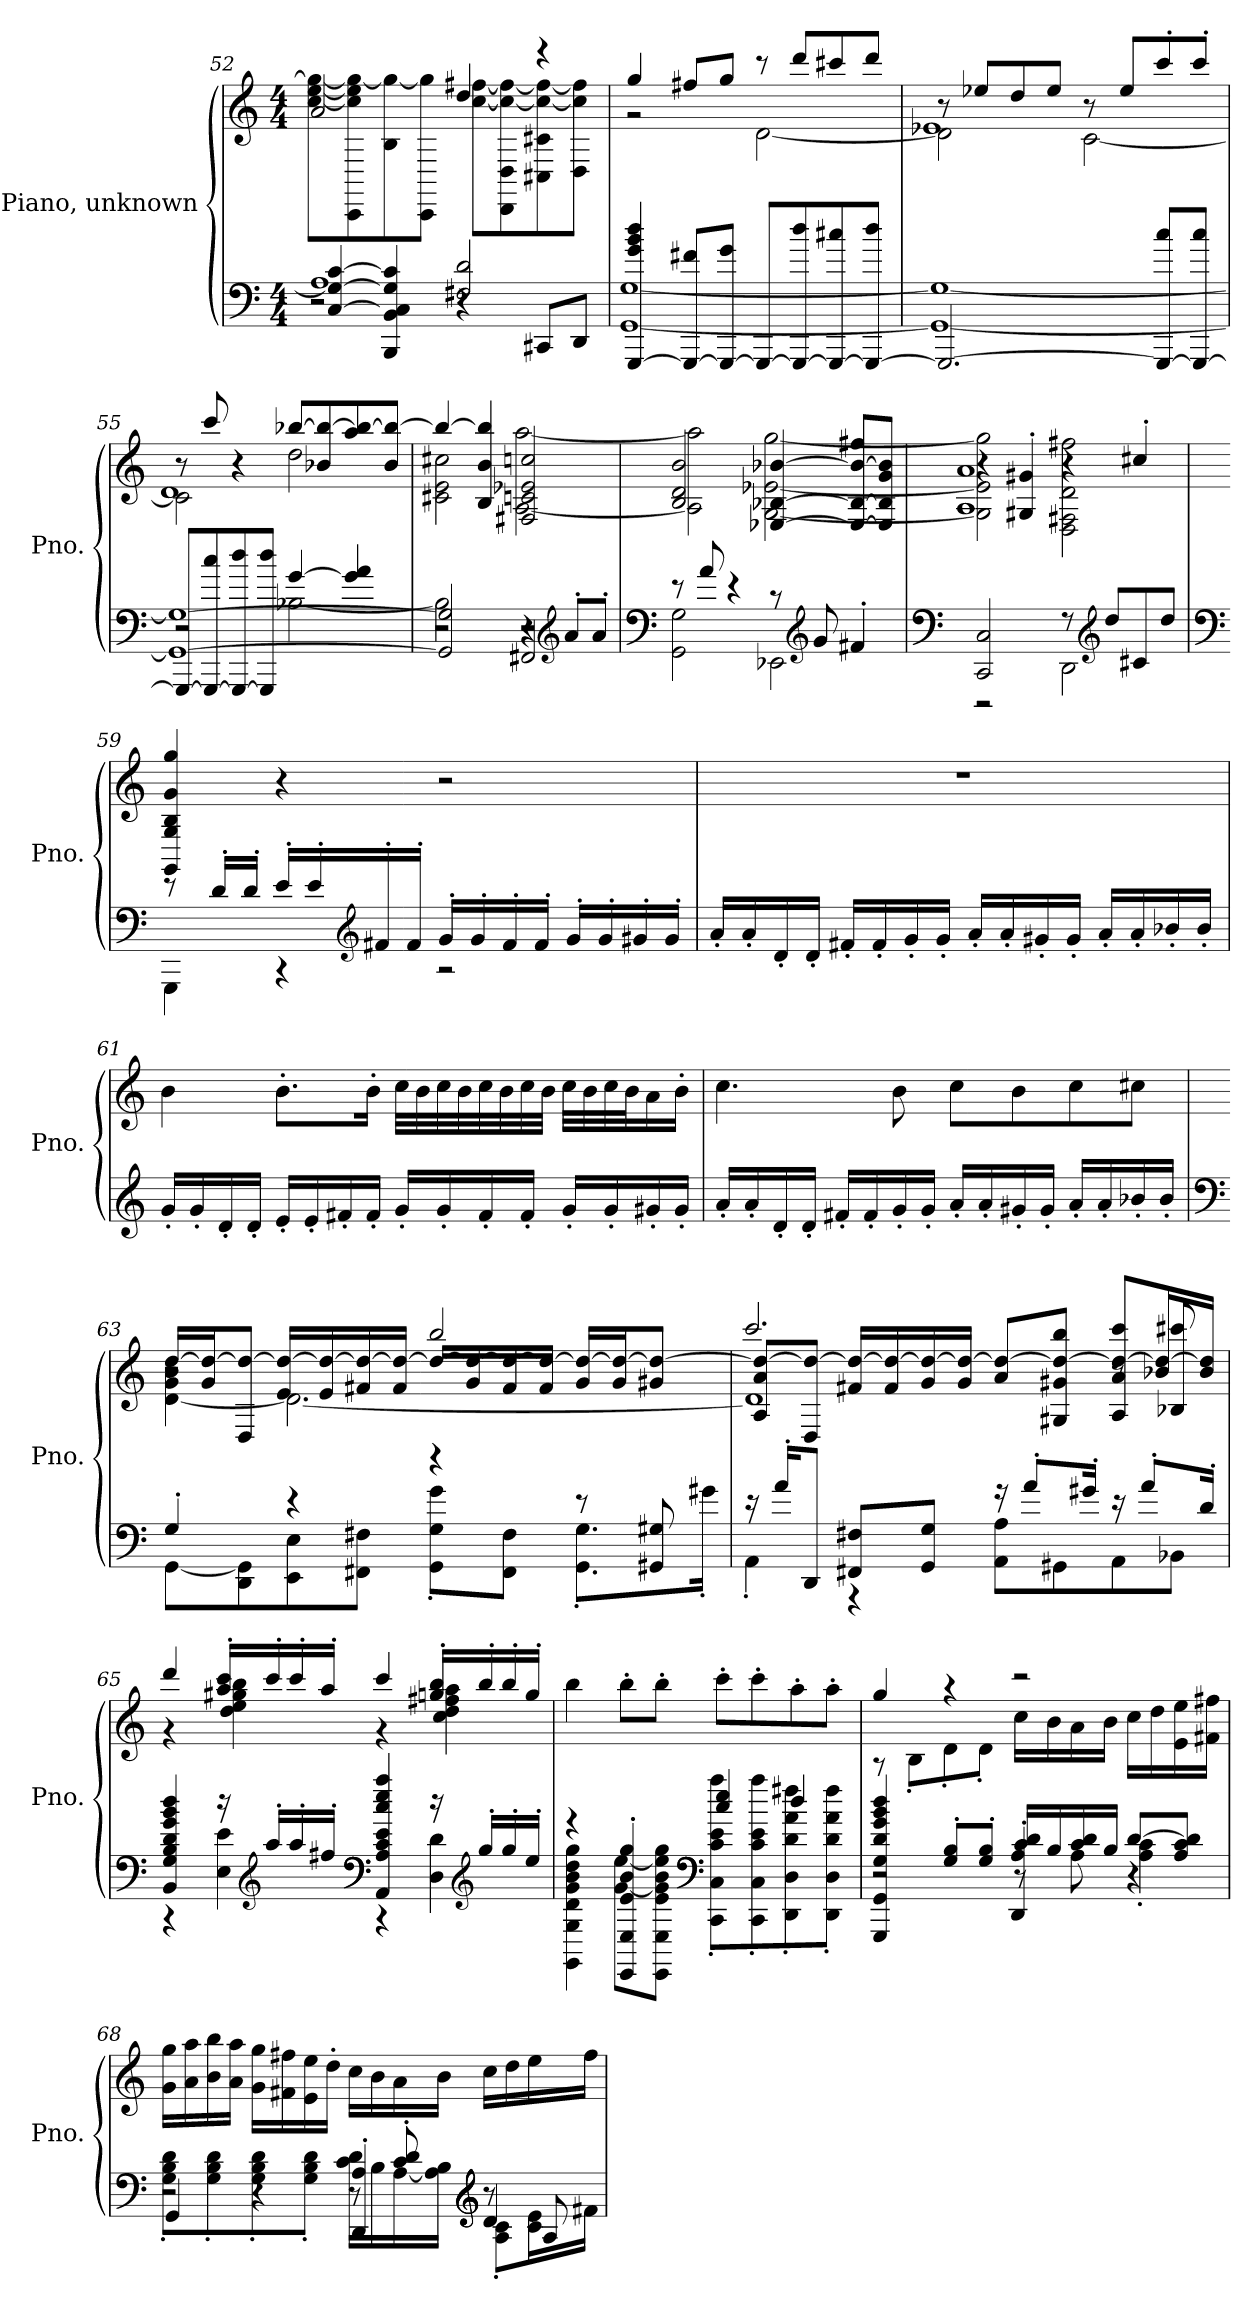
**kern	**kern
*part1	*part1
*staff2	*staff1
*I"Piano, unknown	*
*I'Pno.	*
!!LO:LB:g=z
*clefF4	*clefG2
*k[]	*k[]
*M4/4	*M4/4
=52	=52
*^	*^
*	*^	*	*
2r	1A	[4C/ 4G/_ [4c/	2a/	[8cc\ [8ee\ 8gg\_L
.	.	.	.	8CC\ 8cc\] 8ee\] 8gg\_
.	.	4BBB/ 4BB/ 4C/] 4G/] 4c/]	.	8B\ 8gg\_
.	.	.	.	8CC\ 8gg\]J
2F#X/ 2d/	.	4r	4dd/	[8cc\ [8ff#X\L
.	.	.	.	8DD\ 8D\ 8cc\_ 8ff#\_
.	.	8CC#X/L	4r	8C#X\ 8c#X\ 8cc\_ 8ff#\_
.	.	8DD/J	.	8D\ 8cc\] 8ff#\]J
*	*v	*v	*	*
=53	=53	=53	=53
[4GGG/ 4g/ 4b/ 4dd/	[1GG [1G	4gg/	2r
8GGG/_ 8f#X/L	.	8ff#X/L	.
8GGG/_ 8g/J	.	8gg/J	.
8GGG/L_	.	8r	[2d\
8GGG/_ 8dd/	.	8ddd/L	.
8GGG/_ 8cc#X/	.	8ccc#X/	.
8GGG/_ 8dd/J	.	8ddd/J	.
=54	=54	=54	=54
*	*	*	*^
2.GGG/_	1GG_ 1G_	8r	2d\]	1e-X
.	.	8ee-X/L	.	.
.	.	8dd/	.	.
.	.	8ee-/J	.	.
.	.	8r	[2c\	.
.	.	8ee-/L	.	.
8GGG/_ 8cc/L	.	8ccc'/	.	.
8GGG/_ 8cc/J	.	8ccc'/J	.	.
!!LO:LB:g=z	!!	!!
=55	=55	=55	=55	=55
*	*^	*	*	*
8GGG/L_	2r	1GG_ 1G_	8r	2c\]	1d
8GGG/_ 8cc/	.	.	8ccc/	.	.
8GGG/_ 8dd/	.	.	4r	.	.
8GGG/] 8dd/J	.	.	.	.	.
[4g/	[2B-X\	.	[8bb-X/L	2dd\	.
.	.	.	8b-X/ 8bb-/_	.	.
4g/] 4a/	.	.	8aa/ 8bb-/_	.	.
.	.	.	8b-/ 8bb-/_J	.	.
*	*	*	*	*v	*v
=56	=56	=56	=56	=56
2r	2B-\]	2GG/] 2G/]	4bb-/_	2c#X\ 2e\ 2cc#X\
.	.	.	4B/ 4b/ 4bb-/]	.
4r	2r	2FF#X/	2F#X/ 2cn/ 2e-X/ 2ccn/	[2A\ [2aa\
*clefG2	*	*	*	*
8a'/L	.	.	.	.
8a'/J	.	.	.	.
*v	*v	*v	*	*
=57	=57	=57
*clefF4	*	*
*^	*	*
8r	2GG\ 2G\	2B/ 2d/ 2b/	2A\] 2aa\]
8a/	.	.	.
4r	.	.	.
8r	2EE-X\	[4E-X/ [4B-X/ [4b-X/	[2G\ [2e-X\ [2gg\
*clefG2	*	*	*
8g/	.	.	.
4f#X'/	.	8E-/_ 8B-/_ 8b-/_ 8ff#X/L	.
.	.	8E-/] 8B-/] 8g/ 8b-/]J	.
*	*	*v	*v
!!LO:PB:g=z
=58	=58	=58
*clefF4	*	*
*	*	*^
*	*	*	*^
2CC/ 2C/	2r	4r	2G\] 2e-\] 2gg\]	1A 1a
.	.	4G#X/' 4g#X/'	.	.
8r	2DD\	4r	2D\ 2F#X\ 2d\ 2ff#X\	.
*clefG2	*	*	*	*
8dd/L	.	.	.	.
8c#X/	.	4cc#X'/	.	.
8dd/J	.	.	.	.
*	*	*v	*v	*v
=59	=59	=59
*clefF4	*	*
8r	4GGG\	4GG/ 4G/ 4B/ 4g/ 4gg/
16d'/LL	.	.
16d'/JJ	.	.
16e'/LL	4r	4r
16e'/	.	.
*clefG2	*	*
16f#X'/	.	.
16f#'/JJ	.	.
16g'/LL	2r	2r
16g'/	.	.
16f#'/	.	.
16f#'/JJ	.	.
16g'/LL	.	.
16g'/	.	.
16g#X'/	.	.
16g#'/JJ	.	.
*v	*v	*
!!LO:LB:g=z
=60	=60
16a'/LL	1r
16a'/	.
16d'/	.
16d'/JJ	.
16f#X'/LL	.
16f#'/	.
16g'/	.
16g'/JJ	.
16a'/LL	.
16a'/	.
16g#X'/	.
16g#'/JJ	.
16a'/LL	.
16a'/	.
16b-X'/	.
16b-'/JJ	.
=61	=61
16g'/LL	4b\
16g'/	.
16d'/	.
16d'/JJ	.
16e'/LL	8.b'\L
16e'/	.
16f#X'/	.
16f#'/JJ	16b'\Jk
16g'/LL	32cc\LLL
.	32b\
16g'/	32cc\
.	32b\
16f#'/	32cc\
.	32b\
16f#'/JJ	32cc\
.	32b\JJJ
16g'/LL	32cc\LLL
.	32b\
16g'/	32cc\
.	32b\J
16g#X'/	16a\
16g#'/JJ	16b'\JJ
!!LO:LB:g=z
=62	=62
16a'/LL	4.cc\
16a'/	.
16d'/	.
16d'/JJ	.
16f#X'/LL	.
16f#'/	.
16g'/	8b\
16g'/JJ	.
16a'/LL	8cc\L
16a'/	.
16g#X'/	8b\
16g#'/JJ	.
16a'/LL	8cc\
16a'/	.
16b-X'/	8cc#X\J
16b-'/JJ	.
=63	=63
*clefF4	*
*^	*^
*	*	*	*^
4G'/	[8GG\L	2r	[4d\ 4g\ 4b\	[16dd/LL
.	.	.	.	16g/ 16dd/_J
.	8DD\ 8GG\]	.	.	8D/ 8dd/_J
4r	8EE\ 8E\	.	2.d\_	16e/ 16dd/_LL
.	.	.	.	16e/ 16dd/_
.	8FF#X\ 8F#X\J	.	.	16f#X/ 16dd/_
.	.	.	.	16f#/ 16dd/_JJ
4r	8GG\' 8G\' 8g\'L	2bb/	.	16dd/LL_
.	.	.	.	16g/ 16dd/_
.	8FF#\ 8F#\J	.	.	16f#/ 16dd/_
.	.	.	.	16f#/ 16dd/_JJ
8r	8.GG\' 8.G\'L	.	.	16g/ 16dd/_LL
.	.	.	.	16g/ 16dd/_J
8GG#X/ 8G#X/	.	.	.	8g#X/ 8dd/_J
.	16g#X'\Jk	.	.	.
!!LO:LB:g=z	!!	!!
=64	=64	=64	=64	=64
16r	4AA'\	2.ccc/	1d]	8A/ 8a/ 8dd/_L
16a'/KL	.	.	.	.
8DD/J	.	.	.	8D/ 8dd/_J
8FF#X/ 8F#X/L	4r	.	.	16f#X/ 16dd/_LL
.	.	.	.	16f#/ 16dd/_
8GG/ 8G/J	.	.	.	16g/ 16dd/_
.	.	.	.	16g/ 16dd/_JJ
16r	8AA\ 8A\L	.	.	8a/ 8dd/_L
8a'/L	.	.	.	.
.	8GG#X\	.	.	8G#X/ 8g#X/ 8dd/_ 8bb/J
16g#X'/Jk	.	.	.	.
16r	8AA\	8r	.	8A/ 8a/ 8dd/_ 8ccc/L
8a'/L	.	.	.	.
.	8BB-X\J	8B-X/ 8ccc#X/	.	16b-X/ 16dd/_L
16d'/Jk	.	.	.	16b-/ 16dd/]JJ
*	*	*	*v	*v
=65	=65	=65	=65
4BB/ 4G/ 4B/ 4d/ 4g/ 4b/ 4dd/	4r	4ddd/	4r
16r	4E\ 4e\	16aa/' 16ccc/'LL	4dd\ 4ee\ 4gg#X\ 4bb\
*clefG2	*	*	*
16aa'/LL	.	16ccc'/	.
16aa'/	.	16ccc'/	.
16ff#X'/JJ	.	16aa'/JJ	.
*clefF4	*	*	*
4AA/ 4A/ 4c/ 4e/ 4cc/ 4ee/ 4aa/	4r	4ccc/	4r
16r	4D\ 4d\	16ggn/' 16bb/'LL	4cc\ 4dd\ 4ff#X\ 4aa\
*clefG2	*	*	*
16gg'/LL	.	16bb'/	.
16gg'/	.	16bb'/	.
16ee'/JJ	.	16gg'/JJ	.
*	*	*v	*v
!!LO:LB:g=z
=66	=66	=66
4r	4GG\ 4G\ 4d\ 4g\ 4b\ 4dd\ 4gg\	4bb\
4EE/' 4E/' 4e/' 4b/' 4gg/'	[8g\ [8ee\L	8bb'\L
.	8EE\ 8E\ 8e\ 8g\] 8b\ 8ee\] 8gg\J	8bb'\J
*clefF4	*	*
4cc/ 4ee/	8CC\' 8C\' 8c\' 8e\' 8aa\'L	8ccc'\L
.	8CC\' 8C\' 8c\' 8e\' 8aa\'	8ccc'\
4dd/	8DD\' 8D\' 8d\' 8a\' 8ff#X\'	8aa'\
.	8DD\' 8D\' 8d\' 8a\' 8ff#\'J	8aa'\J
=67	=67	=67
*	*^	*^
4GGG/ 4GG/ 4G/ 4d/ 4g/ 4b/ 4dd/	2r	2r	4gg/	8r
.	.	.	.	8B'\L
8G/' 8B/'L	.	.	4r	8d'\
8G/' 8B/'J	.	.	.	8d'\J
16c/ 16d/LL	8r	4DD/' 4A/'	2r	16cc\LL
16B/	.	.	.	16b\
16c/ 16d/	8A\	.	.	16a\
16B/JJ	.	.	.	16b\JJ
[8d/L	4A\' 4c\'	4r	.	16cc\LL
.	.	.	.	16dd\
8A/ 8c/ 8d/]J	.	.	.	16e\ 16ee\
.	.	.	.	16f#X\ 16ff#X\JJ
*	*	*	*v	*v
!!LO:LB:g=z
=68	=68	=68	=68
2r	8G\' 8B\' 8d\'L	4GG/	16g\ 16gg\LL
.	.	.	16a\ 16aa\
.	8G\' 8B\' 8d\'	.	16b\ 16bb\
.	.	.	16a\ 16aa\JJ
.	8G\' 8B\' 8d\'	4r	16g\ 16gg\LL
.	.	.	16f#X\ 16ff#X\
.	8G\' 8B\' 8d\'J	.	16e\ 16ee\
.	.	.	16dd'\JJ
8r	16c\ 16d\LL	4DD/' 4A/'	16cc\LL
.	16B\	.	16b\
8c/' 8d/'	[16A\	.	16a\
.	16A\] 16B\JJ	.	16b\JJ
*clefG2	*	*	*
4d/	8A\' 8c\'L	8r	16cc\LL
.	.	.	16dd\
.	16c\ 16e\L	8A/	16ee\
.	16f#X\JJ	.	16ff#\JJ
*v	*v	*v	*
=	=
*-	*-
